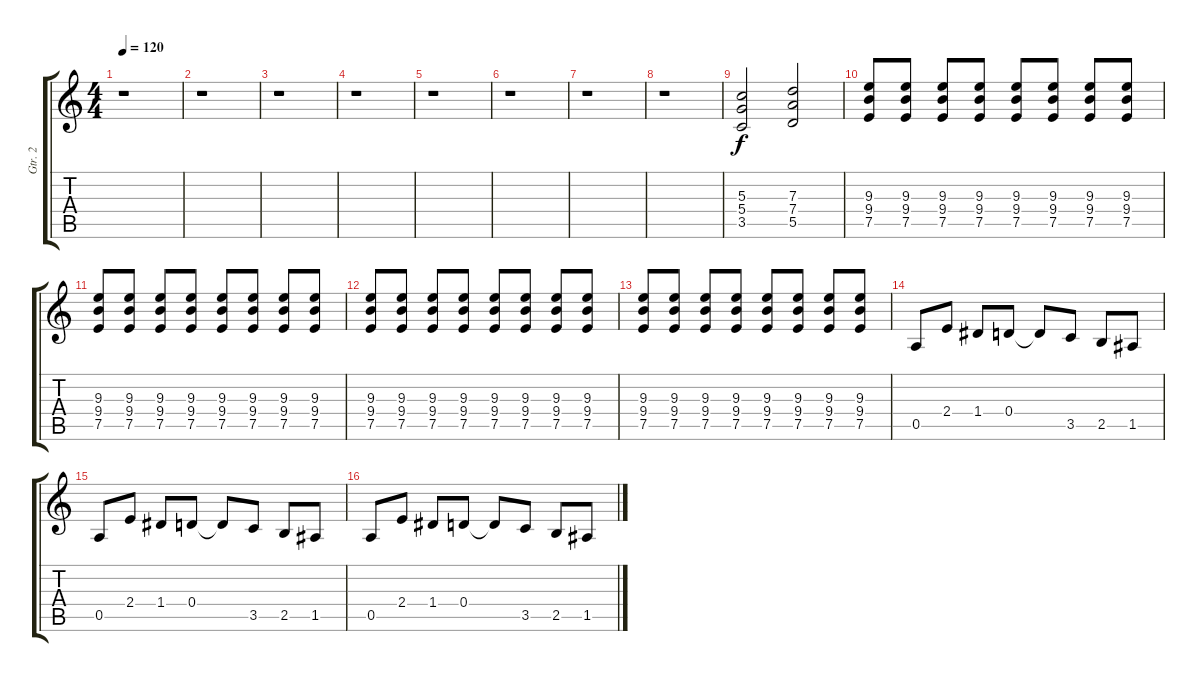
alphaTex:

\track ("Gtr. 2" "Gtr. 2") {instrument overdrivenguitar}
\staff {score tabs}
\tuning (E4 B3 G3 D3 A2 E2) {hide}
\ts (4 4)
\tempo 120
\clef g2
\ks c
r.1{dy f} |
r.1 |
r.1 |
r.1 |
r.1 |
r.1 |
r.1 |
r.1 |
(5.3 5.4 3.5).2 (7.3 7.4 5.5).2 |
(9.3 9.4 7.5).8 (9.3 9.4 7.5).8 (9.3 9.4 7.5).8 (9.3 9.4 7.5).8 (9.3 9.4 7.5).8 (9.3 9.4 7.5).8 (9.3 9.4 7.5).8 (9.3 9.4 7.5).8 |
(9.3 9.4 7.5).8 (9.3 9.4 7.5).8 (9.3 9.4 7.5).8 (9.3 9.4 7.5).8 (9.3 9.4 7.5).8 (9.3 9.4 7.5).8 (9.3 9.4 7.5).8 (9.3 9.4 7.5).8 |
(9.3 9.4 7.5).8 (9.3 9.4 7.5).8 (9.3 9.4 7.5).8 (9.3 9.4 7.5).8 (9.3 9.4 7.5).8 (9.3 9.4 7.5).8 (9.3 9.4 7.5).8 (9.3 9.4 7.5).8 |
(9.3 9.4 7.5).8 (9.3 9.4 7.5).8 (9.3 9.4 7.5).8 (9.3 9.4 7.5).8 (9.3 9.4 7.5).8 (9.3 9.4 7.5).8 (9.3 9.4 7.5).8 (9.3 9.4 7.5).8 |
0.5.8 2.4.8 1.4.8 0.4.8 0.4{t}.8 3.5.8 2.5.8 1.5.8 |
0.5.8 2.4.8 1.4.8 0.4.8 0.4{t}.8 3.5.8 2.5.8 1.5.8 |
0.5.8 2.4.8 1.4.8 0.4.8 0.4{t}.8 3.5.8 2.5.8 1.5.8
